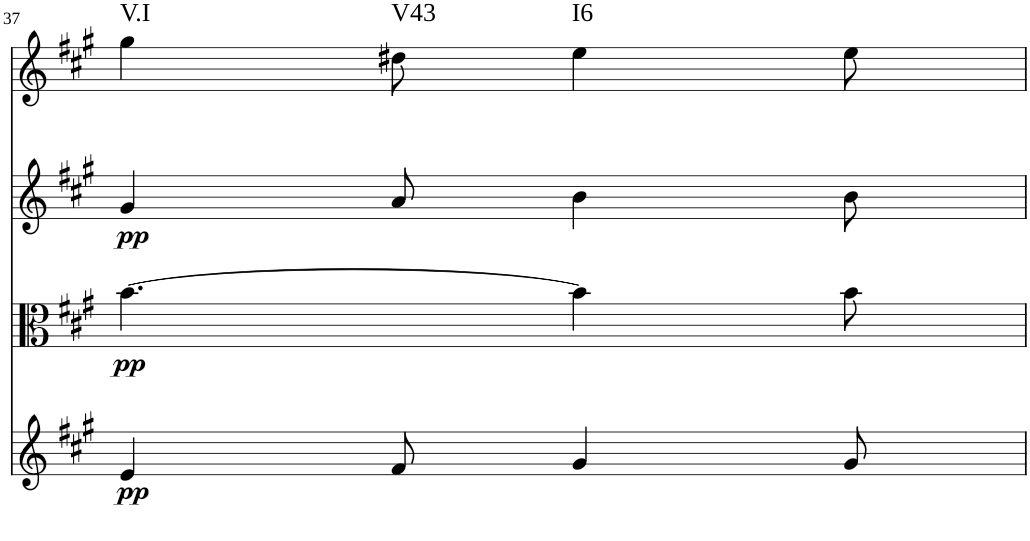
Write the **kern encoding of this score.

**kern	**dynam	**kern	**dynam	**kern	**dynam	**kern	**harte
*part4	*part4	*part3	*part3	*part2	*part2	*part1	*part1
*staff4	*staff4	*staff3	*staff3	*staff2	*staff2	*staff1	*
*I"Violoncello	*	*I"Viola	*	*I"Violin 2	*	*I"Violin 1	*
*I'Vc	*	*I'Vla	*	*I'Vln	*	*I'Vln	*
!!LO:PB:g=z
*clefG2	*	*clefC3	*	*clefG2	*	*clefG2	*
*k[f#c#g#]	*	*k[f#c#g#]	*	*k[f#c#g#]	*	*k[f#c#g#]	*
*A:	*	*A:	*	*A:	*	*A:	*
*M6/8	*	*M6/8	*	*M6/8	*	*M6/8	*
=37	=37	=37	=37	=37	=37	=37	=37
!	!LO:DY:b	!	!LO:DY:b	!	!LO:DY:b	!	!LO:H:kt=V.I
4e/	pp	[4.b\	pp	4g#/	pp	4gg#\	N
!	!	!	!	!	!	!	!LO:H:kt=V43
8f#/	.	.	.	8a/	.	8dd#X\	N
!	!	!	!	!	!	!	!LO:H:kt=I6
4g#/	.	4b\]	.	4b\	.	4ee\	N
8g#/	.	8b\	.	8b\	.	8ee\	.
=	=	=	=	=	=	=	=
*-	*-	*-	*-	*-	*-	*-	*-
